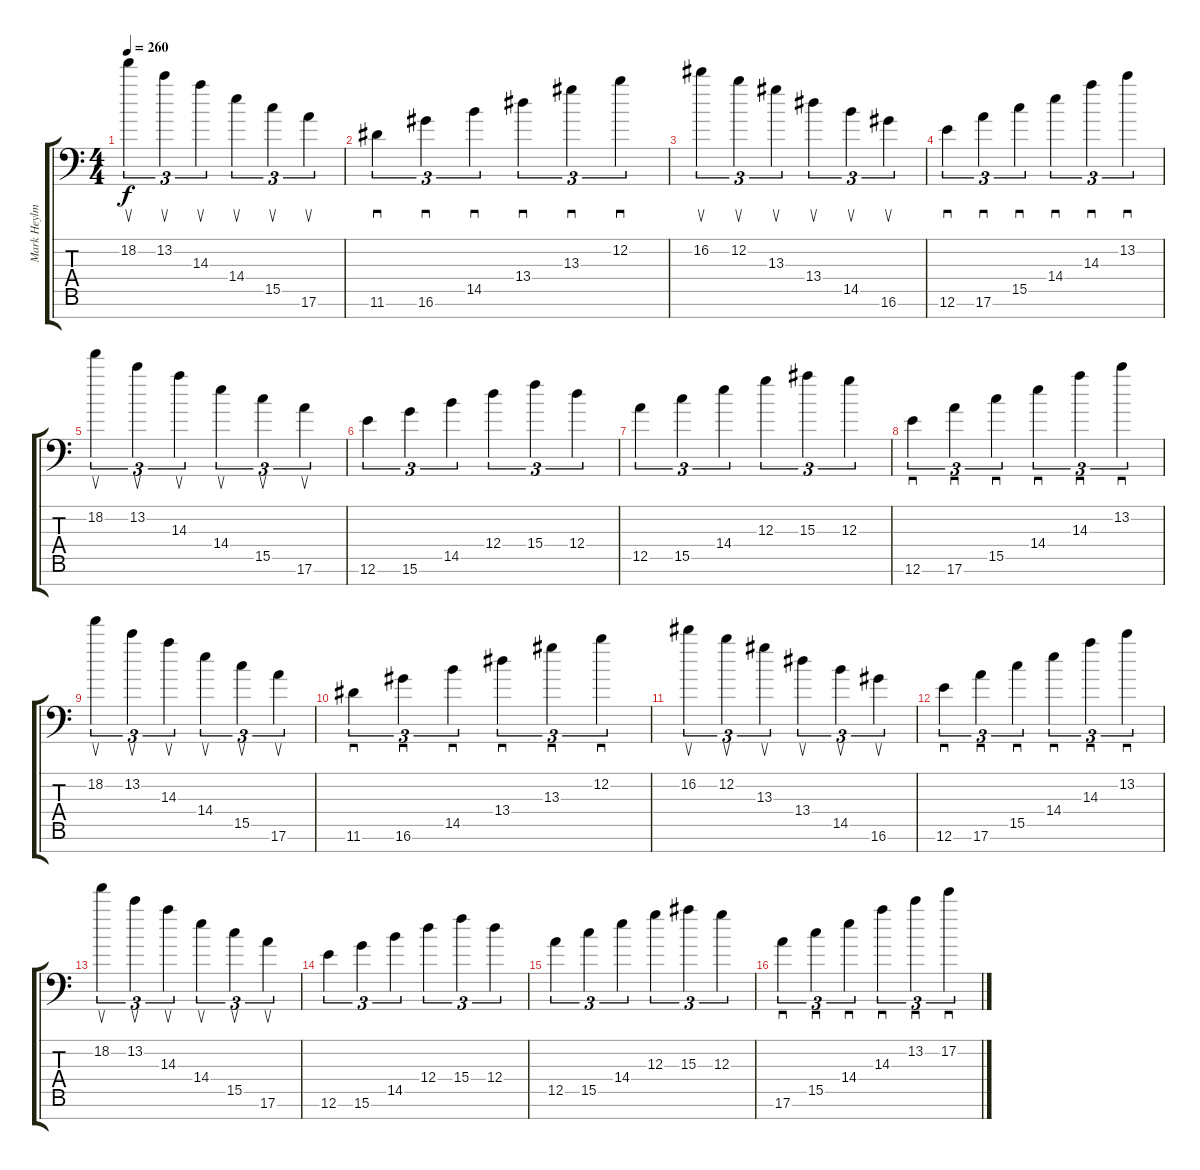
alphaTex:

\track ("Mark Heylmun" "Mark Heylm") {instrument distortionguitar}
\staff {score tabs}
\tuning (E4 B3 G3 D3 A2 E2 A1) {hide}
\ts (4 4)
\tempo 260
\clef f4
\ks c
18.2.4{su tu (3 2) dy f} 13.2.4{su tu (3 2)} 14.3.4{su tu (3 2)} 14.4.4{su tu (3 2)} 15.5.4{su tu (3 2)} 17.6.4{su tu (3 2)} |
11.6.4{sd tu (3 2)} 16.6.4{sd tu (3 2)} 14.5.4{sd tu (3 2)} 13.4.4{sd tu (3 2)} 13.3.4{sd tu (3 2)} 12.2.4{sd tu (3 2)} |
16.2.4{su tu (3 2)} 12.2.4{su tu (3 2)} 13.3.4{su tu (3 2)} 13.4.4{su tu (3 2)} 14.5.4{su tu (3 2)} 16.6.4{su tu (3 2)} |
12.6.4{sd tu (3 2)} 17.6.4{sd tu (3 2)} 15.5.4{sd tu (3 2)} 14.4.4{sd tu (3 2)} 14.3.4{sd tu (3 2)} 13.2.4{sd tu (3 2)} |
18.2.4{su tu (3 2)} 13.2.4{su tu (3 2)} 14.3.4{su tu (3 2)} 14.4.4{su tu (3 2)} 15.5.4{su tu (3 2)} 17.6.4{su tu (3 2)} |
12.6.4{tu (3 2)} 15.6.4{tu (3 2)} 14.5.4{tu (3 2)} 12.4.4{tu (3 2)} 15.4.4{tu (3 2)} 12.4.4{tu (3 2)} |
12.5.4{tu (3 2)} 15.5.4{tu (3 2)} 14.4.4{tu (3 2)} 12.3.4{tu (3 2)} 15.3.4{tu (3 2)} 12.3.4{tu (3 2)} |
12.6.4{sd tu (3 2)} 17.6.4{sd tu (3 2)} 15.5.4{sd tu (3 2)} 14.4.4{sd tu (3 2)} 14.3.4{sd tu (3 2)} 13.2.4{sd tu (3 2)} |
18.2.4{su tu (3 2)} 13.2.4{su tu (3 2)} 14.3.4{su tu (3 2)} 14.4.4{su tu (3 2)} 15.5.4{su tu (3 2)} 17.6.4{su tu (3 2)} |
11.6.4{sd tu (3 2)} 16.6.4{sd tu (3 2)} 14.5.4{sd tu (3 2)} 13.4.4{sd tu (3 2)} 13.3.4{sd tu (3 2)} 12.2.4{sd tu (3 2)} |
16.2.4{su tu (3 2)} 12.2.4{su tu (3 2)} 13.3.4{su tu (3 2)} 13.4.4{su tu (3 2)} 14.5.4{su tu (3 2)} 16.6.4{su tu (3 2)} |
12.6.4{sd tu (3 2)} 17.6.4{sd tu (3 2)} 15.5.4{sd tu (3 2)} 14.4.4{sd tu (3 2)} 14.3.4{sd tu (3 2)} 13.2.4{sd tu (3 2)} |
18.2.4{su tu (3 2)} 13.2.4{su tu (3 2)} 14.3.4{su tu (3 2)} 14.4.4{su tu (3 2)} 15.5.4{su tu (3 2)} 17.6.4{su tu (3 2)} |
12.6.4{tu (3 2)} 15.6.4{tu (3 2)} 14.5.4{tu (3 2)} 12.4.4{tu (3 2)} 15.4.4{tu (3 2)} 12.4.4{tu (3 2)} |
12.5.4{tu (3 2)} 15.5.4{tu (3 2)} 14.4.4{tu (3 2)} 12.3.4{tu (3 2)} 15.3.4{tu (3 2)} 12.3.4{tu (3 2)} |
17.6.4{sd tu (3 2)} 15.5.4{sd tu (3 2)} 14.4.4{sd tu (3 2)} 14.3.4{sd tu (3 2)} 13.2.4{sd tu (3 2)} 17.2.4{sd tu (3 2)}
